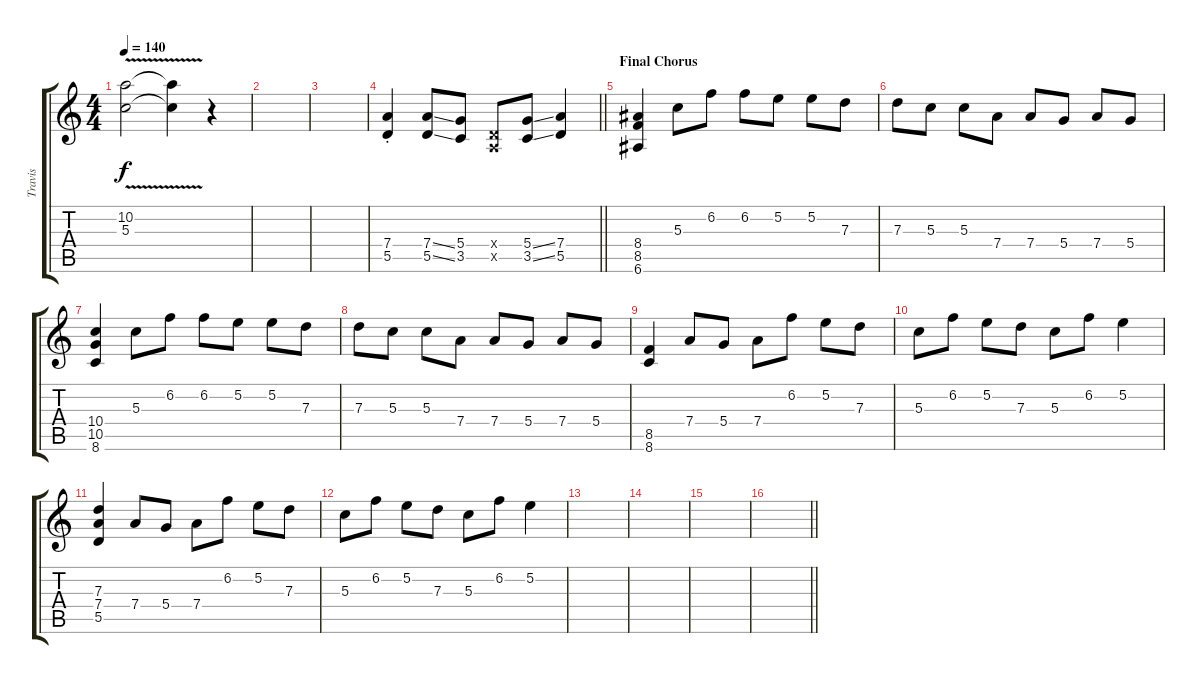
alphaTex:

\track ("Travis" "Travis") {instrument overdrivenguitar}
\staff {score tabs}
\tuning (E4 B3 G3 D3 A2 E2) {hide}
\ts (4 4)
\tempo 140
\clef g2
\ks c
(10.2{v} 5.3).2{dy f} (10.2{t} 5.3{t}).4 r.4 |
|
|
\barLineRight lightlight
(7.4{st} 5.5{st}).4 (7.4{ss} 5.5{ss}).8 (5.4 3.5).8 (0.4{x} 0.5{x}).8 (5.4{ss} 3.5{ss}).8 (7.4 5.5).4 |
\section ("" "Final Chorus")
(8.4 8.5 6.6).4 5.3.8 6.2.8 6.2.8 5.2.8 5.2.8 7.3.8 |
7.3.8 5.3.8 5.3.8 7.4.8 7.4.8 5.4.8 7.4.8 5.4.8 |
(10.4 10.5 8.6).4 5.3.8 6.2.8 6.2.8 5.2.8 5.2.8 7.3.8 |
7.3.8 5.3.8 5.3.8 7.4.8 7.4.8 5.4.8 7.4.8 5.4.8 |
(8.5 8.6).4 7.4.8 5.4.8 7.4.8 6.2.8 5.2.8 7.3.8 |
5.3.8 6.2.8 5.2.8 7.3.8 5.3.8 6.2.8 5.2.4 |
(7.3 7.4 5.5).4 7.4.8 5.4.8 7.4.8 6.2.8 5.2.8 7.3.8 |
5.3.8 6.2.8 5.2.8 7.3.8 5.3.8 6.2.8 5.2.4 |
|
|
|
\barLineRight lightlight
